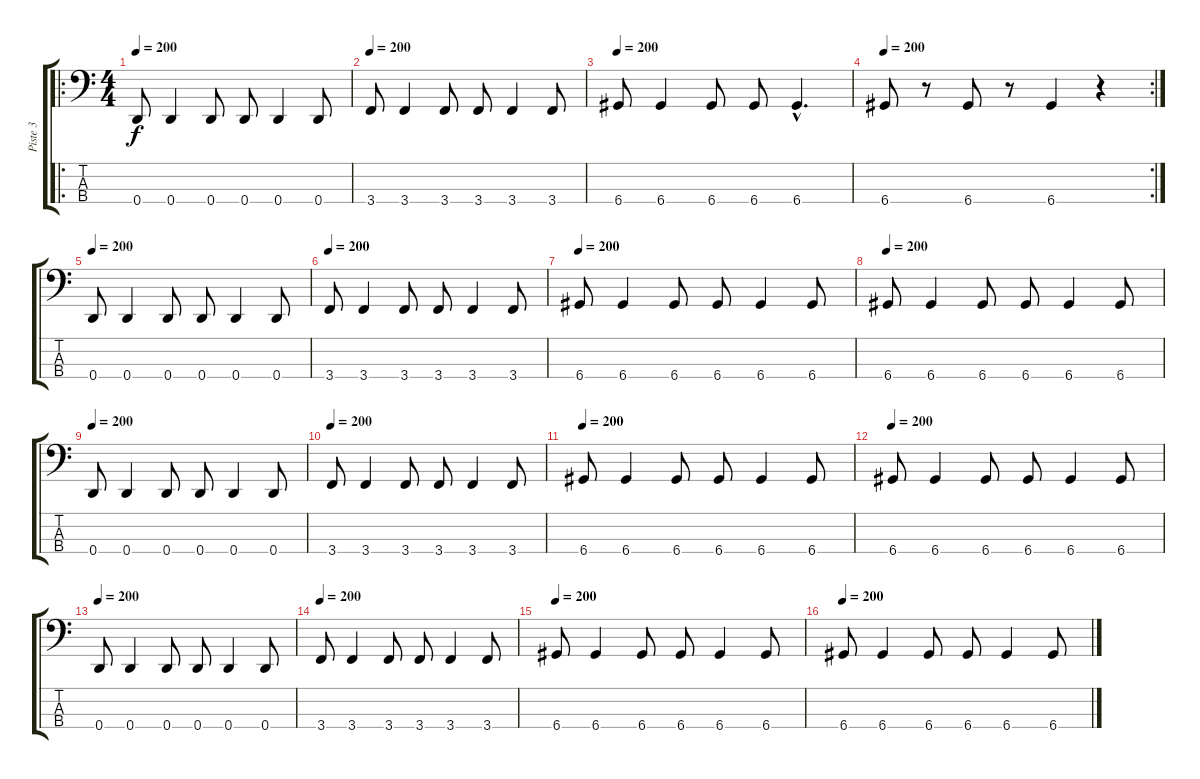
\track ("Piste 3" "Piste 3") {instrument fretlessbass}
\staff {score tabs}
\tuning (G2 D2 A1 D1) {hide}
\ro
\ts (4 4)
\tempo 200
\clef f4
\ks c
0.4.8{dy f} 0.4.4 0.4.8 0.4.8 0.4.4 0.4.8 |
\tempo 200
3.4.8 3.4.4 3.4.8 3.4.8 3.4.4 3.4.8 |
\tempo 200
6.4.8 6.4.4 6.4.8 6.4.8 6.4{hac}.4{d} |
\rc 2
\tempo 200
6.4.8 r.8 6.4.8 r.8 6.4.4 r.4 |
\tempo 200
0.4.8 0.4.4 0.4.8 0.4.8 0.4.4 0.4.8 |
\tempo 200
3.4.8 3.4.4 3.4.8 3.4.8 3.4.4 3.4.8 |
\tempo 200
6.4.8 6.4.4 6.4.8 6.4.8 6.4.4 6.4.8 |
\tempo 200
6.4.8 6.4.4 6.4.8 6.4.8 6.4.4 6.4.8 |
\tempo 200
0.4.8 0.4.4 0.4.8 0.4.8 0.4.4 0.4.8 |
\tempo 200
3.4.8 3.4.4 3.4.8 3.4.8 3.4.4 3.4.8 |
\tempo 200
6.4.8 6.4.4 6.4.8 6.4.8 6.4.4 6.4.8 |
\tempo 200
6.4.8 6.4.4 6.4.8 6.4.8 6.4.4 6.4.8 |
\tempo 200
0.4.8 0.4.4 0.4.8 0.4.8 0.4.4 0.4.8 |
\tempo 200
3.4.8 3.4.4 3.4.8 3.4.8 3.4.4 3.4.8 |
\tempo 200
6.4.8 6.4.4 6.4.8 6.4.8 6.4.4 6.4.8 |
\tempo 200
6.4.8 6.4.4 6.4.8 6.4.8 6.4.4 6.4.8
